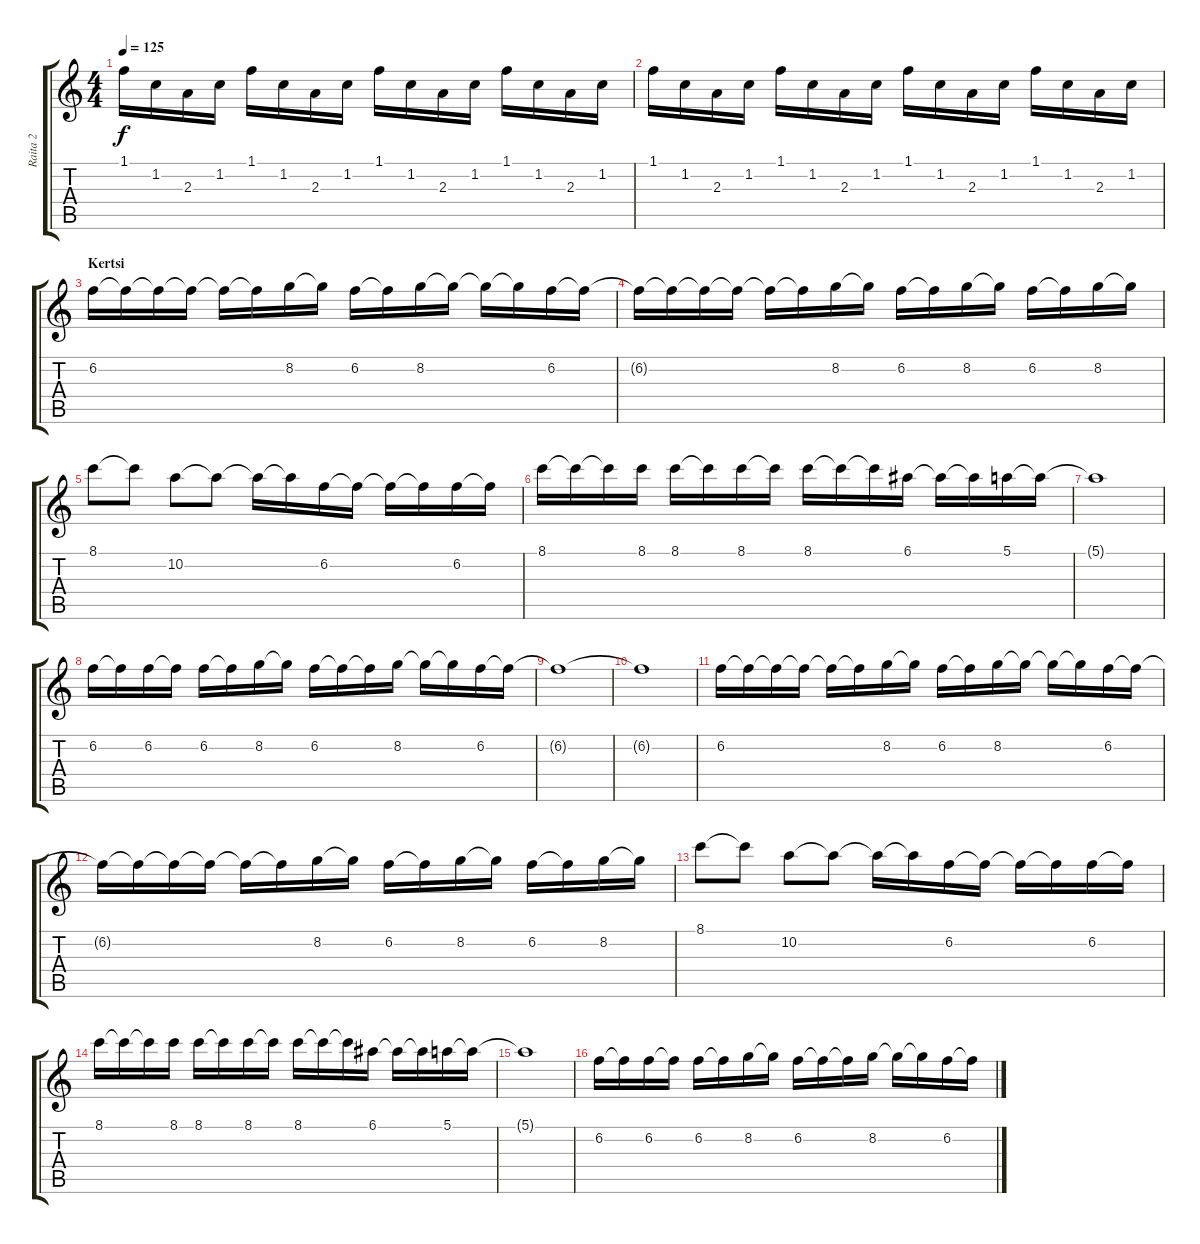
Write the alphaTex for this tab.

\track ("Raita 2" "Raita 2") {instrument banjo}
\staff {score tabs}
\tuning (E4 B3 G3 D3 A2 E2) {hide}
\displaytranspose 12
\ts (4 4)
\tempo 125
\clef g2
\ks c
1.1.16{dy f} 1.2.16 2.3.16 1.2.16 1.1.16 1.2.16 2.3.16 1.2.16 1.1.16 1.2.16 2.3.16 1.2.16 1.1.16 1.2.16 2.3.16 1.2.16 |
1.1.16 1.2.16 2.3.16 1.2.16 1.1.16 1.2.16 2.3.16 1.2.16 1.1.16 1.2.16 2.3.16 1.2.16 1.1.16 1.2.16 2.3.16 1.2.16 |
\section ("" "Kertsi")
6.2.16{volume 16 instrument lead2sawtooth} 6.2{t}.16 6.2{t}.16 6.2{t}.16 6.2{t}.16 6.2{t}.16 8.2.16 8.2{t}.16 6.2.16 6.2{t}.16 8.2.16 8.2{t}.16 8.2{t}.16 8.2{t}.16 6.2.16 6.2{t}.16 |
6.2{t}.16 6.2{t}.16 6.2{t}.16 6.2{t}.16 6.2{t}.16 6.2{t}.16 8.2.16 8.2{t}.16 6.2.16 6.2{t}.16 8.2.16 8.2{t}.16 6.2.16 6.2{t}.16 8.2.16 8.2{t}.16 |
8.1.8 8.1{t}.8 10.2.8 10.2{t}.8 10.2{t}.16 10.2{t}.16 6.2.16 6.2{t}.16 6.2{t}.16 6.2{t}.16 6.2.16 6.2{t}.16 |
8.1.16 8.1{t}.16 8.1{t}.16 8.1.16 8.1.16 8.1{t}.16 8.1.16 8.1{t}.16 8.1.16 8.1{t}.16 8.1{t}.16 6.1.16 6.1{t}.16 6.1{t}.16 5.1.16 5.1{t}.16 |
5.1{t}.1{volume 8} |
6.2.16{volume 16} 6.2{t}.16 6.2.16 6.2{t}.16 6.2.16 6.2{t}.16 8.2.16 8.2{t}.16 6.2.16 6.2{t}.16 6.2{t}.16 8.2.16 8.2{t}.16 8.2{t}.16 6.2.16 6.2{t}.16 |
6.2{t}.1{volume 8} |
6.2{t}.1 |
6.2.16{volume 16 instrument lead2sawtooth} 6.2{t}.16 6.2{t}.16 6.2{t}.16 6.2{t}.16 6.2{t}.16 8.2.16 8.2{t}.16 6.2.16 6.2{t}.16 8.2.16 8.2{t}.16 8.2{t}.16 8.2{t}.16 6.2.16 6.2{t}.16 |
6.2{t}.16 6.2{t}.16 6.2{t}.16 6.2{t}.16 6.2{t}.16 6.2{t}.16 8.2.16 8.2{t}.16 6.2.16 6.2{t}.16 8.2.16 8.2{t}.16 6.2.16 6.2{t}.16 8.2.16 8.2{t}.16 |
8.1.8 8.1{t}.8 10.2.8 10.2{t}.8 10.2{t}.16 10.2{t}.16 6.2.16 6.2{t}.16 6.2{t}.16 6.2{t}.16 6.2.16 6.2{t}.16 |
8.1.16 8.1{t}.16 8.1{t}.16 8.1.16 8.1.16 8.1{t}.16 8.1.16 8.1{t}.16 8.1.16 8.1{t}.16 8.1{t}.16 6.1.16 6.1{t}.16 6.1{t}.16 5.1.16 5.1{t}.16 |
5.1{t}.1{volume 8} |
6.2.16{volume 16} 6.2{t}.16 6.2.16 6.2{t}.16 6.2.16 6.2{t}.16 8.2.16 8.2{t}.16 6.2.16 6.2{t}.16 6.2{t}.16 8.2.16 8.2{t}.16 8.2{t}.16 6.2.16 6.2{t}.16
